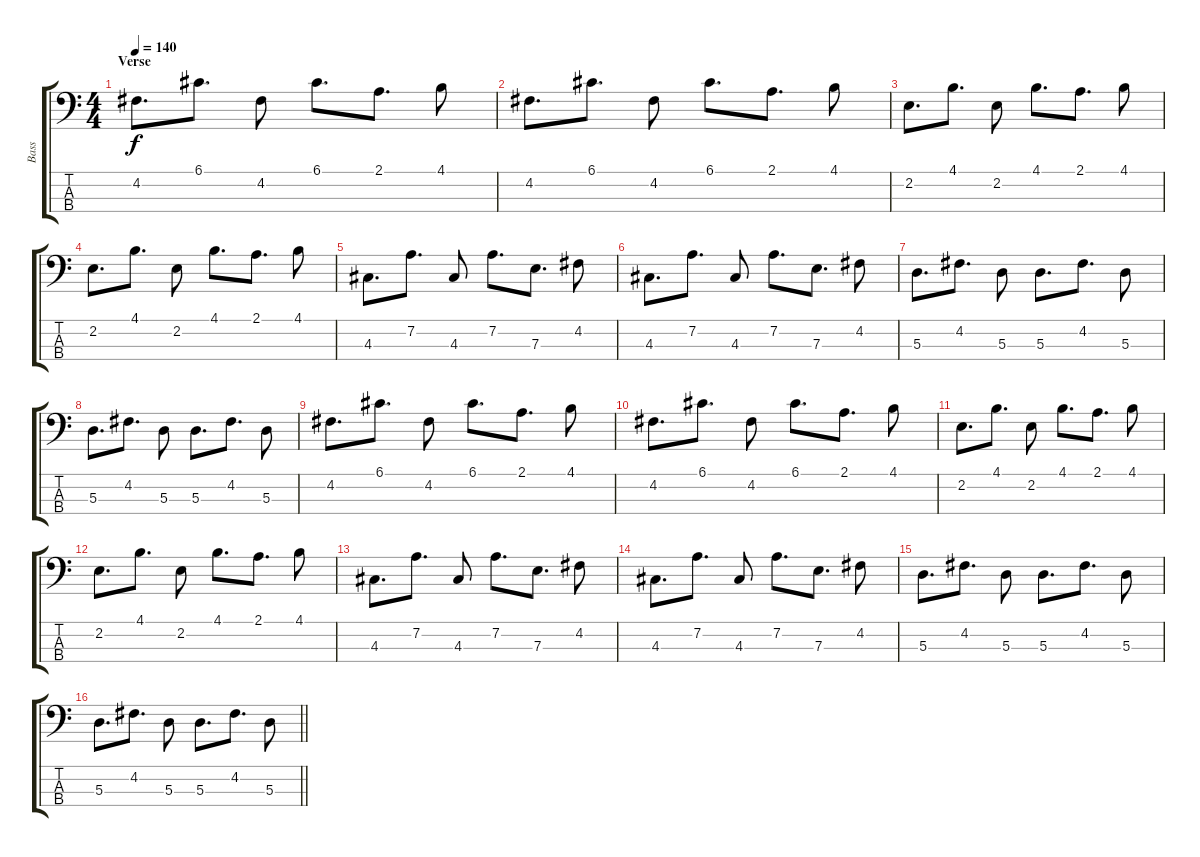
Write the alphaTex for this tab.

\track ("Bass" "Bass") {instrument slapbass1}
\staff {score tabs}
\tuning (G2 D2 A1 E1) {hide}
\ts (4 4)
\section ("" "Verse")
\tempo 140
\clef f4
\ks c
4.2.8{d dy f} 6.1.8{d} 4.2.8 6.1.8{d} 2.1.8{d} 4.1.8 |
4.2.8{d} 6.1.8{d} 4.2.8 6.1.8{d} 2.1.8{d} 4.1.8 |
2.2.8{d} 4.1.8{d} 2.2.8 4.1.8{d} 2.1.8{d} 4.1.8 |
2.2.8{d} 4.1.8{d} 2.2.8 4.1.8{d} 2.1.8{d} 4.1.8 |
4.3.8{d} 7.2.8{d} 4.3.8 7.2.8{d} 7.3.8{d} 4.2.8 |
4.3.8{d} 7.2.8{d} 4.3.8 7.2.8{d} 7.3.8{d} 4.2.8 |
5.3.8{d} 4.2.8{d} 5.3.8 5.3.8{d} 4.2.8{d} 5.3.8 |
5.3.8{d} 4.2.8{d} 5.3.8 5.3.8{d} 4.2.8{d} 5.3.8 |
4.2.8{d} 6.1.8{d} 4.2.8 6.1.8{d} 2.1.8{d} 4.1.8 |
4.2.8{d} 6.1.8{d} 4.2.8 6.1.8{d} 2.1.8{d} 4.1.8 |
2.2.8{d} 4.1.8{d} 2.2.8 4.1.8{d} 2.1.8{d} 4.1.8 |
2.2.8{d} 4.1.8{d} 2.2.8 4.1.8{d} 2.1.8{d} 4.1.8 |
4.3.8{d} 7.2.8{d} 4.3.8 7.2.8{d} 7.3.8{d} 4.2.8 |
4.3.8{d} 7.2.8{d} 4.3.8 7.2.8{d} 7.3.8{d} 4.2.8 |
5.3.8{d} 4.2.8{d} 5.3.8 5.3.8{d} 4.2.8{d} 5.3.8 |
\barLineRight lightlight
5.3.8{d} 4.2.8{d} 5.3.8 5.3.8{d} 4.2.8{d} 5.3.8
